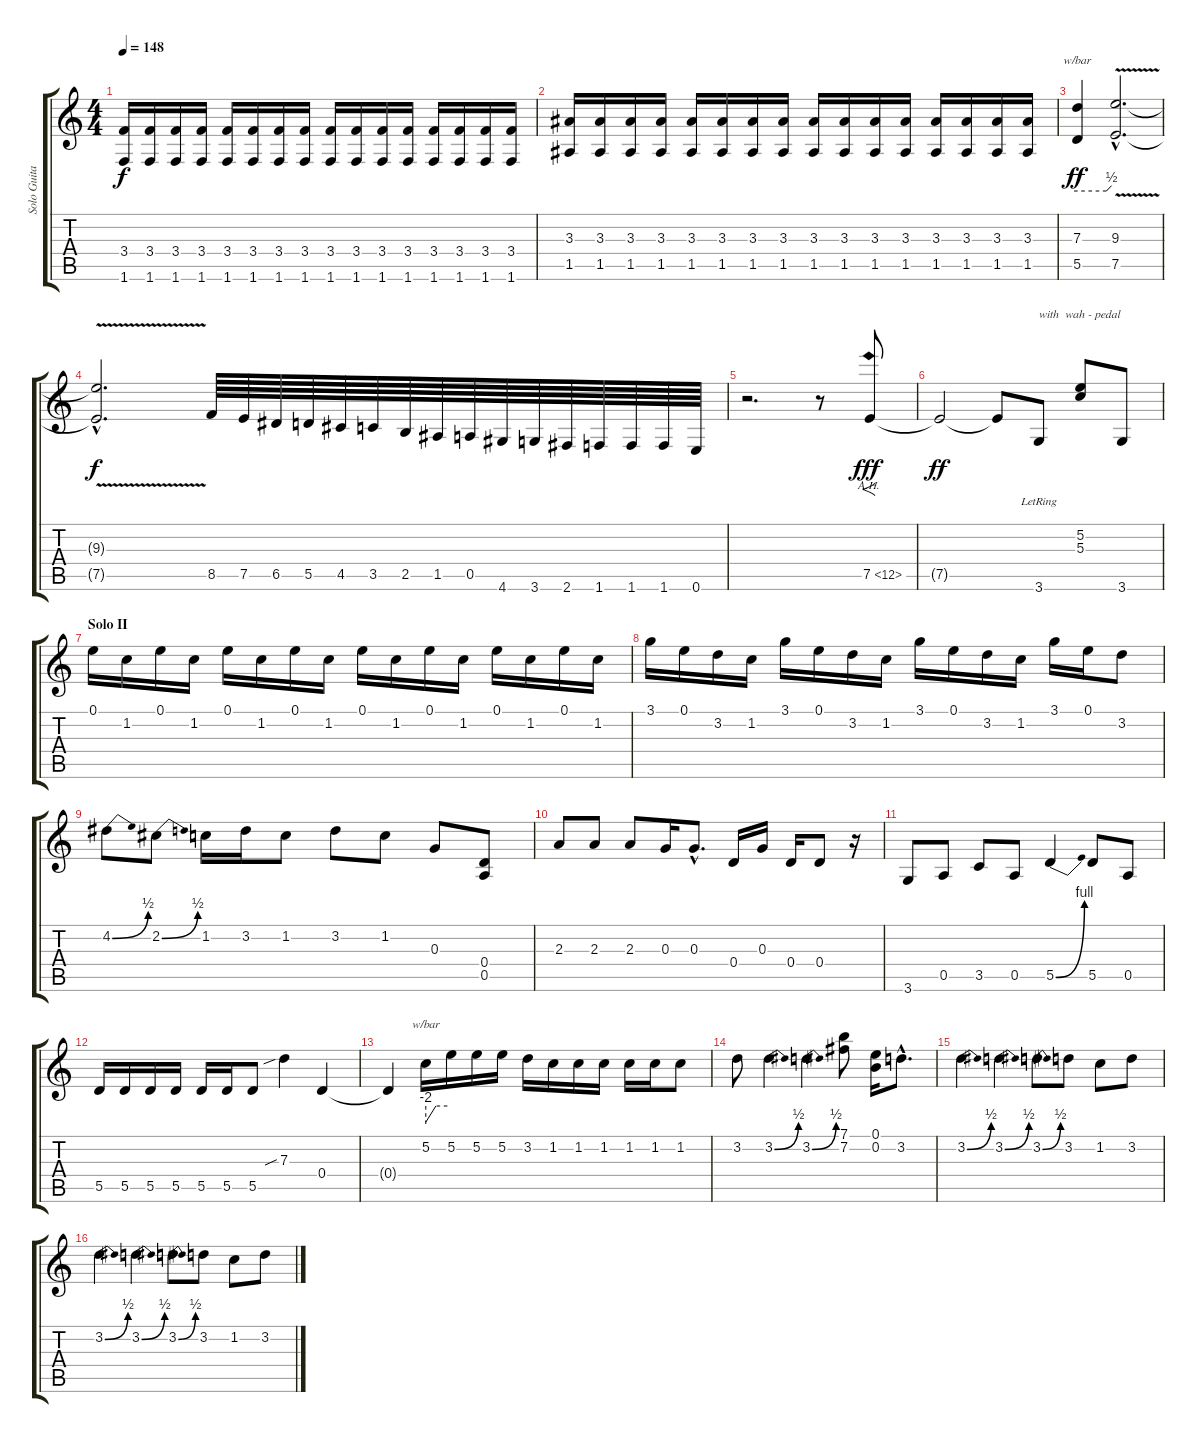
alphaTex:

\track ("Solo Guitar" "Solo Guita") {instrument overdrivenguitar}
\staff {score tabs}
\tuning (E4 B3 G3 D3 A2 E2) {hide}
\ts (4 4)
\tempo 148
\clef g2
\ks c
(3.4 1.6).16{dy f} (3.4 1.6).16 (3.4 1.6).16 (3.4 1.6).16 (3.4 1.6).16 (3.4 1.6).16 (3.4 1.6).16 (3.4 1.6).16 (3.4 1.6).16 (3.4 1.6).16 (3.4 1.6).16 (3.4 1.6).16 (3.4 1.6).16 (3.4 1.6).16 (3.4 1.6).16 (3.4 1.6).16 |
(3.3 1.5).16 (3.3 1.5).16 (3.3 1.5).16 (3.3 1.5).16 (3.3 1.5).16 (3.3 1.5).16 (3.3 1.5).16 (3.3 1.5).16 (3.3 1.5).16 (3.3 1.5).16 (3.3 1.5).16 (3.3 1.5).16 (3.3 1.5).16 (3.3 1.5).16 (3.3 1.5).16 (3.3 1.5).16 |
(7.3 5.5).4{tbe (custom default 0 0 51 0 60 2) dy ff volume 13} (9.3{v hac} 7.5{v hac}).2{d} |
(9.3{hac t} 7.5{hac t}).2{d dy f} 8.5.64 7.5.64 6.5.64 5.5.64 4.5.64 3.5.64 2.5.64 1.5.64 0.5.64 4.6.64 3.6.64 2.6.64 1.6.64 1.6.64 1.6.64 0.6.64 |
r.2{d} r.8 7.5{ah 5}.8{f dy fff} |
7.5{t}.2{dy ff} 7.5{t}.8{volume 16} 3.6{lr}.8{txt "with  wah - pedal"} (5.2 5.3).8 3.6.8 |
\section ("" "Solo II")
0.1.16 1.2.16 0.1.16 1.2.16 0.1.16 1.2.16 0.1.16 1.2.16 0.1.16 1.2.16 0.1.16 1.2.16 0.1.16 1.2.16 0.1.16 1.2.16 |
3.1.16 0.1.16 3.2.16 1.2.16 3.1.16 0.1.16 3.2.16 1.2.16 3.1.16 0.1.16 3.2.16 1.2.16 3.1.16 0.1.16 3.2.8 |
4.2{be (bend 0 0 60 2)}.8 2.2{be (bend 0 0 60 2)}.8 1.2.16 3.2.16 1.2.8 3.2.8 1.2.8 0.3.8 (0.4 0.5).8 |
2.3.8 2.3.8 2.3.8 0.3.16 0.3{hac}.8{d} 0.4.16 0.3.16 0.4.16 0.4.8 r.16 |
3.6.8 0.5.8 3.5.8 0.5.8 5.5{be (bend 0 0 60 4)}.4 5.5.8 0.5.8 |
5.5.16 5.5.16 5.5.16 5.5.16 5.5.16 5.5.16 5.5.8 7.3{sib}.4 0.4.4 |
0.4{t}.4 5.2.16{tbe (custom default 0 -8 28 0 60 0)} 5.2.16 5.2.16 5.2.16 3.2.16 1.2.16 1.2.16 1.2.16 1.2.16 1.2.16 1.2.8 |
3.2.8 3.2{be (bend 0 0 60 2)}.4 3.2{be (bend 0 0 60 2)}.4 (7.1 7.2).8 (0.1 0.2).16 3.2{hac}.8{d} |
3.2{be (bend 0 0 60 2)}.4 3.2{be (bend 0 0 60 2)}.4 3.2{be (bend 0 0 60 2)}.8 3.2.8 1.2.8 3.2.8 |
3.2{be (bend 0 0 60 2)}.4 3.2{be (bend 0 0 60 2)}.4 3.2{be (bend 0 0 60 2)}.8 3.2.8 1.2.8 3.2.8
